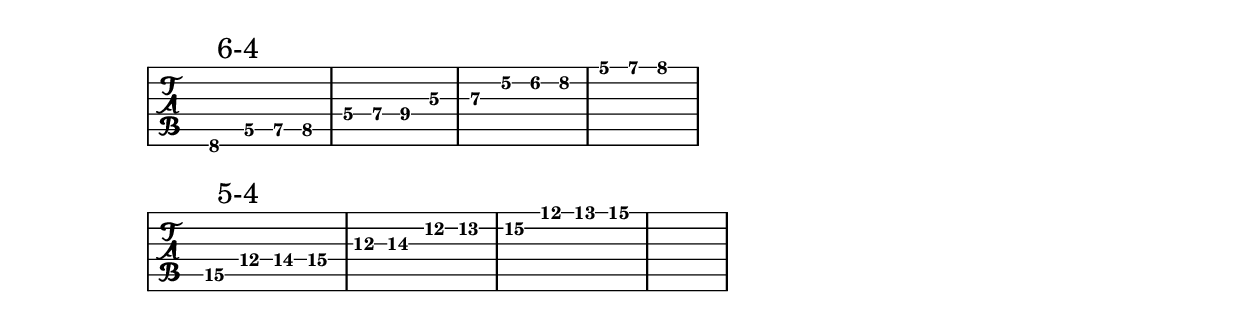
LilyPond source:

\version "2.20.0"

global = {
  \key c \major
  \time 4/4
}

\book {
\score {
  <<
    \new TabStaff \relative {c \mark "6-4" d e f g a b c d e f g a b c2}
    \set TabStaff.minimumFret = 5
    \set TabStaff.restrainOpenStrings = ##t
  >> 
  \layout { }
}

\score {
  <<
    \new TabStaff \relative { c'4\5 \mark "5-4" d\4 e f g a b c d e f g r1}
    \set TabStaff.minimumFret = 12

    \set TabStaff.restrainOpenStrings = ##t
  >> 
  \layout { }
} 
}
  
